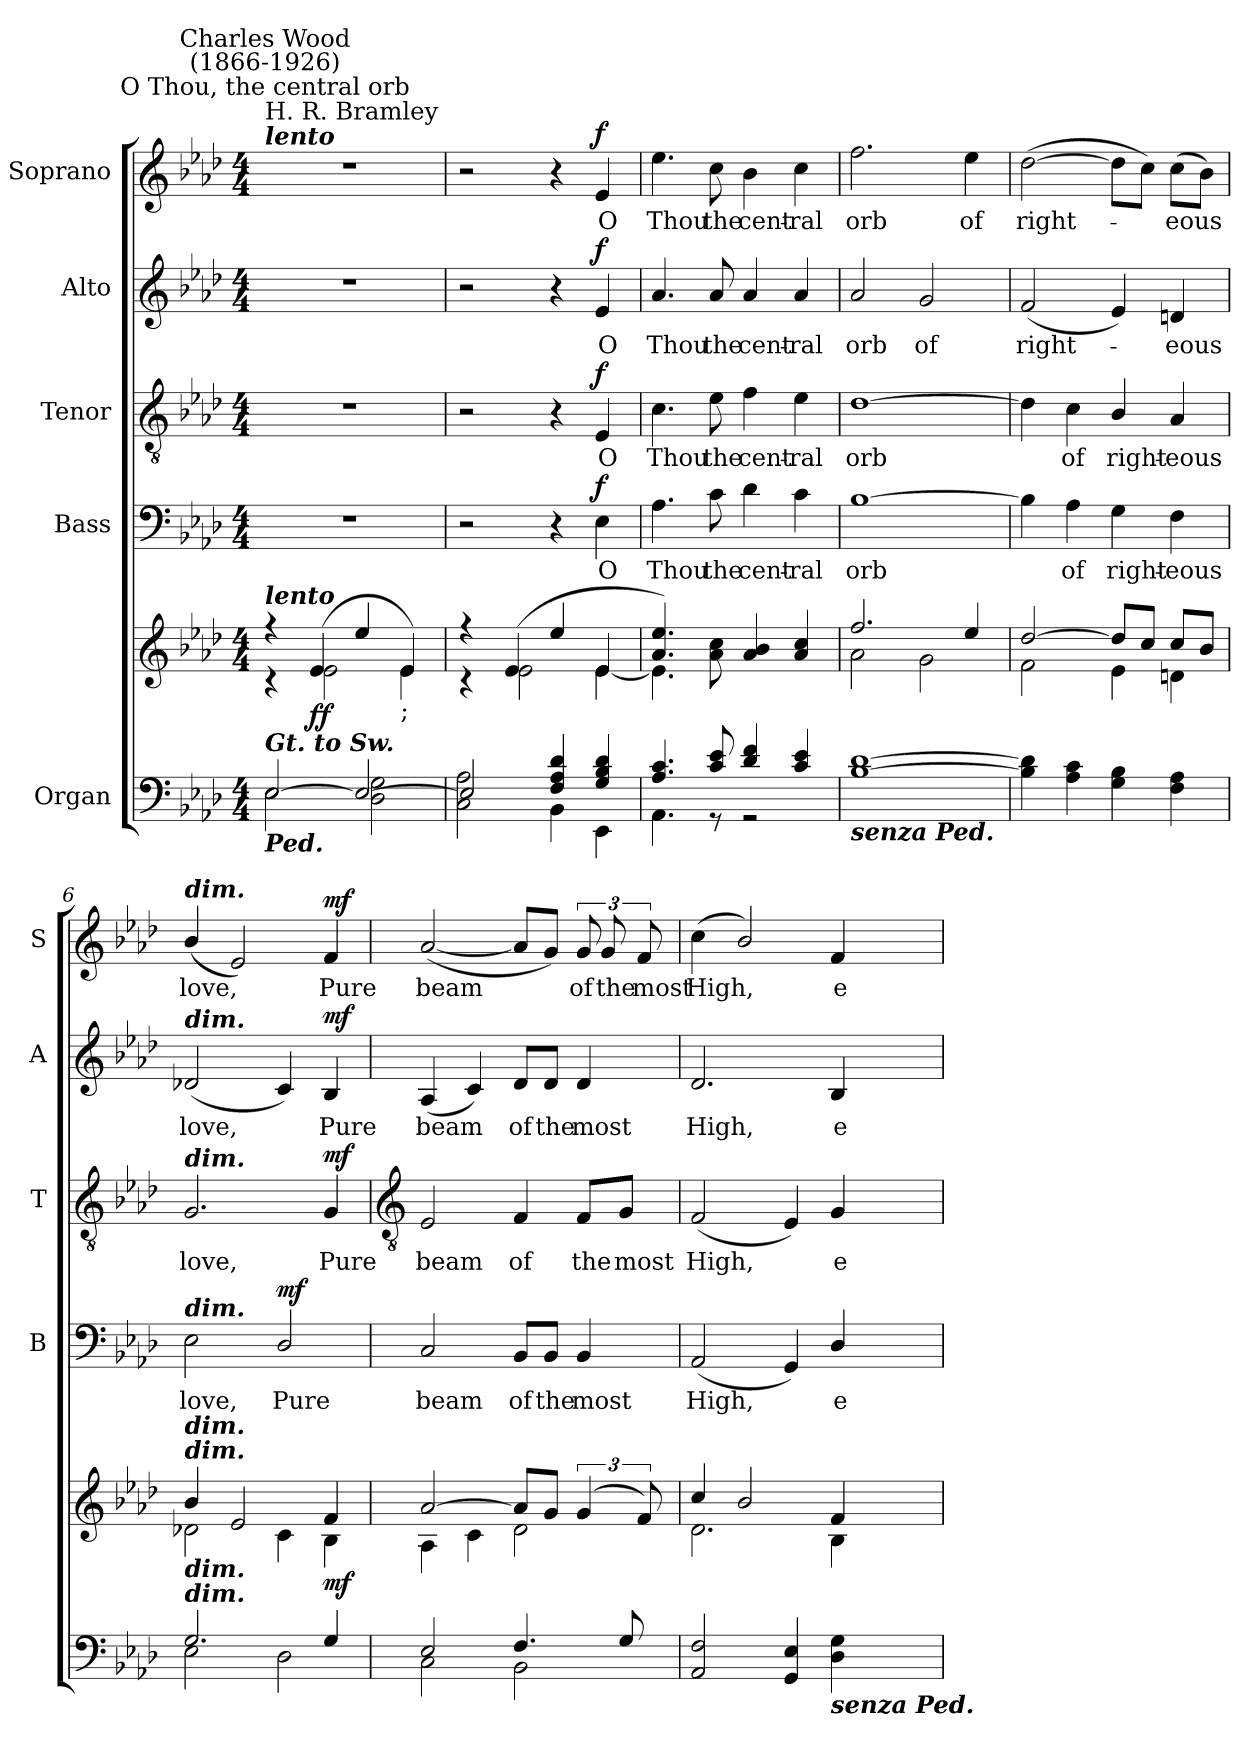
**kern	**kern	**dynam	**kern	**text	**dynam	**kern	**text	**dynam	**kern	**text	**dynam	**kern	**text	**dynam
*part5	*part5	*part5	*part4	*part4	*part4	*part3	*part3	*part3	*part2	*part2	*part2	*part1	*part1	*part1
*staff6	*staff5	*staff5/6	*staff4	*staff4	*staff4	*staff3	*staff3	*staff3	*staff2	*staff2	*staff2	*staff1	*staff1	*staff1
*I"Organ	*	*	*I"Bass	*	*	*I"Tenor	*	*	*I"Alto	*	*	*I"Soprano	*	*
*	*	*	*I'B	*	*	*I'T	*	*	*I'A	*	*	*I'S	*	*
*clefF4	*clefG2	*	*clefF4	*	*	*clefGv2	*	*	*clefG2	*	*	*clefG2	*	*
*k[b-e-a-d-]	*k[b-e-a-d-]	*	*k[b-e-a-d-]	*	*	*k[b-e-a-d-]	*	*	*k[b-e-a-d-]	*	*	*k[b-e-a-d-]	*	*
*A-:	*A-:	*	*A-:	*	*	*A-:	*	*	*A-:	*	*	*A-:	*	*
*M4/4	*M4/4	*	*M4/4	*	*	*M4/4	*	*	*M4/4	*	*	*M4/4	*	*
=1	=1	=1	=1	=1	=1	=1	=1	=1	=1	=1	=1	=1	=1	=1
*^	*^	*	*	*	*	*	*	*	*	*	*	*	*	*
!	!	!	!	!	!	!	!	!	!	!	!	!	!	!LO:TX:a:Bi:t=lento	!	!
!	!	!	!	!	!	!	!	!	!	!	!	!	!	!LO:TX:a:t=H. R. Bramley	!	!
!	!	!	!	!	!	!	!	!	!	!	!	!	!	!LO:TX:a:cj:t=O Thou, the central orb	!	!
!	!	!	!	!	!	!	!	!	!	!	!	!	!	!LO:TX:a:cj:t=Charles Wood\n(1866-1926)	!	!
!	!	!LO:TX:a:Bi:t=lento	!	!	!	!	!	!	!	!	!	!	!	!	!	!
!LO:TX:a:Bi:t=Gt. to Sw.	!	!	!	!	!	!	!	!	!	!	!	!	!	!	!	!
!LO:TX:b:Bi:t=Ped.	!	!	!	!	!	!	!	!	!	!	!	!	!	!	!	!
[2E-/	2E-\	4r	4r	.	1r	.	.	1r	.	.	1r	.	.	1r	.	.
!	!	!	!	!LO:DY:b	!	!	!	!	!	!	!	!	!	!	!	!
!	!	!	!	!LO:DY:n=1:b	!	!	!	!	!	!	!	!	!	!	!	!
.	.	(>4e-/	2e-\	f f	.	.	.	.	.	.	.	.	.	.	.	.
2E-/_	2D-\ 2G\	4ee-/	.	.	.	.	.	.	.	.	.	.	.	.	.	.
!	!	!LO:TX:b:t=;	!	!	!	!	!	!	!	!	!	!	!	!	!	!
.	.	4e-/)	4e-\	.	.	.	.	.	.	.	.	.	.	.	.	.
=2	=2	=2	=2	=2	=2	=2	=2	=2	=2	=2	=2	=2	=2	=2	=2	=2
2E-/]	2C\ 2A-\	4r	4r	.	2r	.	.	2r	.	.	2r	.	.	2r	.	.
.	.	(>4e-/	2e-\	.	.	.	.	.	.	.	.	.	.	.	.	.
4F/ 4A-/ 4d-/	4BB-\	4ee-/	.	.	4r	.	.	4r	.	.	4r	.	.	4r	.	.
!	!	!	!	!	!	!LO:LY:b	!LO:DY:b	!	!LO:LY:b	!LO:DY:b	!	!LO:LY:b	!LO:DY:b	!	!LO:LY:b	!LO:DY:b
4G/ 4B-/ 4d-/	4EE-\	4e-/	[4e-\	.	4E-	O	f	4E-	O	f	4e-	O	f	4e-	O	f
=3	=3	=3	=3	=3	=3	=3	=3	=3	=3	=3	=3	=3	=3	=3	=3	=3
!	!	!	!	!	!	!LO:LY:b	!	!	!LO:LY:b	!	!	!LO:LY:b	!	!	!LO:LY:b	!
4.A-/ 4.c/	4.AA-\	4.a-/ 4.ee-/)	4.e-\]	.	4.A-	Thou	.	4.c	Thou	.	4.a-	Thou	.	4.ee-	Thou	.
!	!	!	!	!	!	!LO:LY:b	!	!	!LO:LY:b	!	!	!LO:LY:b	!	!	!LO:LY:b	!
8c/ 8e-/	8r	8a-\ 8cc\	8ryy	.	8c	the	.	8e-	the	.	8a-	the	.	8cc	the	.
!	!	!	!	!	!	!LO:LY:b	!	!	!LO:LY:b	!	!	!LO:LY:b	!	!	!LO:LY:b	!
4d-/ 4f/	2r	4a-/ 4b-/	2ryy	.	4d-	cent-	.	4f	cent-	.	4a-	cent-	.	4b-	cent-	.
!	!	!	!	!	!	!LO:LY:b	!	!	!LO:LY:b	!	!	!LO:LY:b	!	!	!LO:LY:b	!
4c/ 4e-/	.	4a-/ 4cc/	.	.	4c	-ral	.	4e-	-ral	.	4a-	-ral	.	4cc	-ral	.
=4	=4	=4	=4	=4	=4	=4	=4	=4	=4	=4	=4	=4	=4	=4	=4	=4
!LO:TX:b:Bi:t=senza Ped.	!	!	!	!	!	!	!	!	!	!	!	!	!	!	!	!
!	!	!	!	!	!	!LO:LY:b	!	!	!LO:LY:b	!	!	!LO:LY:b	!	!	!LO:LY:b	!
[1B-/ [1d-/	1ryy	2.ff/	2a-\	.	[1B-	orb	.	[1d-	orb	.	2a-	orb	.	2.ff	orb	.
!	!	!	!	!	!	!	!	!	!	!	!	!LO:LY:b	!	!	!	!
.	.	.	2g\	.	.	.	.	.	.	.	2g	of	.	.	.	.
!	!	!	!	!	!	!	!	!	!	!	!	!	!	!	!LO:LY:b	!
.	.	4ee-/	.	.	.	.	.	.	.	.	.	.	.	4ee-	of	.
=5	=5	=5	=5	=5	=5	=5	=5	=5	=5	=5	=5	=5	=5	=5	=5	=5
!	!	!	!	!	!	!	!	!	!	!	!	!LO:LY:b	!	!	!LO:LY:b	!
4B-\] 4d-\]	1ryy	[2dd-/	2f\	.	4B-]	.	.	4d-]	.	.	(<2f	right-	.	(>[2dd-	right-	.
!	!	!	!	!	!	!LO:LY:b	!	!	!LO:LY:b	!	!	!	!	!	!	!
4A-\ 4c\	.	.	.	.	4A-	of	.	4c	of	.	.	.	.	.	.	.
!	!	!	!	!	!	!LO:LY:b	!	!	!LO:LY:b	!	!	!	!	!	!	!
4G\ 4B-\	.	8dd-/L]	4e-\	.	4G	right-	.	4B-/	right-	.	4e-)	.	.	8dd-L]	.	.
.	.	8cc/J	.	.	.	.	.	.	.	.	.	.	.	8ccJ)	.	.
!	!	!	!	!	!	!LO:LY:b	!	!	!LO:LY:b	!	!	!LO:LY:b	!	!	!LO:LY:b	!
4F\ 4A-\	.	8cc/L	4dn\	.	4F	-eous	.	4A-	-eous	.	4dn	eous	.	(>8ccL	eous	.
.	.	8b-/J	.	.	.	.	.	.	.	.	.	.	.	8b-J)	.	.
=6	=6	=6	=6	=6	=6	=6	=6	=6	=6	=6	=6	=6	=6	=6	=6	=6
!	!	!	!	!	!	!	!	!	!	!	!	!	!	!LO:TX:a:Bi:t=dim.	!	!
!	!	!	!	!	!	!	!	!	!	!	!LO:TX:a:Bi:t=dim.	!	!	!	!	!
!	!	!	!	!	!	!	!	!LO:TX:a:Bi:t=dim.	!	!	!	!	!	!	!	!
!	!	!	!	!	!LO:TX:a:Bi:t=dim.	!	!	!	!	!	!	!	!	!	!	!
!	!	!LO:TX:a:Bi:t=dim.	!	!	!	!	!	!	!	!	!	!	!	!	!	!
!	!	!LO:TX:a:Bi:t=dim.	!	!	!	!	!	!	!	!	!	!	!	!	!	!
!LO:TX:a:Bi:t=dim.	!	!	!	!	!	!	!	!	!	!	!	!	!	!	!	!
!LO:TX:a:Bi:t=dim.	!	!	!	!	!	!	!	!	!	!	!	!	!	!	!	!
!	!	!	!	!	!	!LO:LY:b	!	!	!LO:LY:b	!	!	!LO:LY:b	!	!	!LO:LY:b	!
2.G/	2E-\	4b-/	2d-X\	.	2E-	love,	.	2.G	love,	.	(<2d-X	love,	.	(<4b-/	love,	.
.	.	2e-/	.	.	.	.	.	.	.	.	.	.	.	2e-)	.	.
!	!	!	!	!	!	!LO:LY:b	!LO:DY:b	!	!	!	!	!	!	!	!	!
.	2D-\	.	4c\	.	2D-/	Pure	mf	.	.	.	4c)	.	.	.	.	.
!	!	!	!	!LO:DY:b	!	!	!	!	!LO:LY:b	!LO:DY:b	!	!LO:LY:b	!LO:DY:b	!	!LO:LY:b	!LO:DY:b
4G/	.	4f/	4B-\	mf	.	.	.	4G	Pure	mf	4B-	Pure	mf	4f	Pure	mf
!!LO:LB:g=z
=7	=7	=7	=7	=7	=7	=7	=7	=7	=7	=7	=7	=7	=7	=7	=7	=7
*	*	*	*	*	*	*	*	*clefGv2	*	*	*	*	*	*	*	*
!	!	!	!	!	!	!LO:LY:b	!	!	!LO:LY:b	!	!	!LO:LY:b	!	!	!LO:LY:b	!
2E-/	2C\	[2a-/	4A-\	.	2C	beam	.	2E-	beam	.	(<4A-	beam	.	(<[2a-	beam	.
.	.	.	4c\	.	.	.	.	.	.	.	4c)	.	.	.	.	.
!	!	!	!	!	!	!LO:LY:b	!	!	!LO:LY:b	!	!	!LO:LY:b	!	!	!	!
4.F/	2BB-\	8a-/L]	2d-\	.	8BB-/L	of	.	4F	of	.	8d-/L	of	.	8a-L]	.	.
!	!	!	!	!	!	!LO:LY:b	!	!	!	!	!	!LO:LY:b	!	!	!	!
.	.	8g/J	.	.	8BB-/J	the	.	.	.	.	8d-/J	the	.	8gJ)	.	.
!	!	!	!	!	!	!LO:LY:b	!	!	!LO:LY:b	!	!	!LO:LY:b	!	!	!LO:LY:b	!
.	.	(>6g/	.	.	4BB-	most	.	8F/L	the	.	4d-	most	.	12g	of	.
!	!	!	!	!	!	!	!	!	!	!	!	!	!	!	!LO:LY:b	!
.	.	.	.	.	.	.	.	.	.	.	.	.	.	12g	the	.
!	!	!	!	!	!	!	!	!	!LO:LY:b	!	!	!	!	!	!	!
8G/	.	.	.	.	.	.	.	8G/J	most	.	.	.	.	.	.	.
!	!	!	!	!	!	!	!	!	!	!	!	!	!	!	!LO:LY:b	!
.	.	12f/)	.	.	.	.	.	.	.	.	.	.	.	12f	most	.
=8	=8	=8	=8	=8	=8	=8	=8	=8	=8	=8	=8	=8	=8	=8	=8	=8
!	!	!	!	!	!	!LO:LY:b	!	!	!LO:LY:b	!	!	!LO:LY:b	!	!	!LO:LY:b	!
2AA-/ 2F/	2ryy	4cc/	2.d-\	.	(<2AA-	High,	.	(<2F	High,	.	2.d-	High,	.	(<4cc	High,	.
.	.	2b-/	.	.	.	.	.	.	.	.	.	.	.	2b-/)	.	.
4GG/ 4E-/	2ryy	.	.	.	4GG)	.	.	4E-)	.	.	.	.	.	.	.	.
!LO:TX:b:Bi:t=senza Ped.	!	!	!	!	!	!	!	!	!	!	!	!	!	!	!	!
!	!	!	!	!	!	!LO:LY:b	!	!	!LO:LY:b	!	!	!LO:LY:b	!	!	!LO:LY:b	!
4D-\ 4G\	.	4f/	4B-\	.	4D-/	e-	.	4G	e-	.	4B-	e-	.	4f	e-	.
*v	*v	*	*	*	*	*	*	*	*	*	*	*	*	*	*	*
*	*v	*v	*	*	*	*	*	*	*	*	*	*	*	*	*
=	=	=	=	=	=	=	=	=	=	=	=	=	=	=
*-	*-	*-	*-	*-	*-	*-	*-	*-	*-	*-	*-	*-	*-	*-
